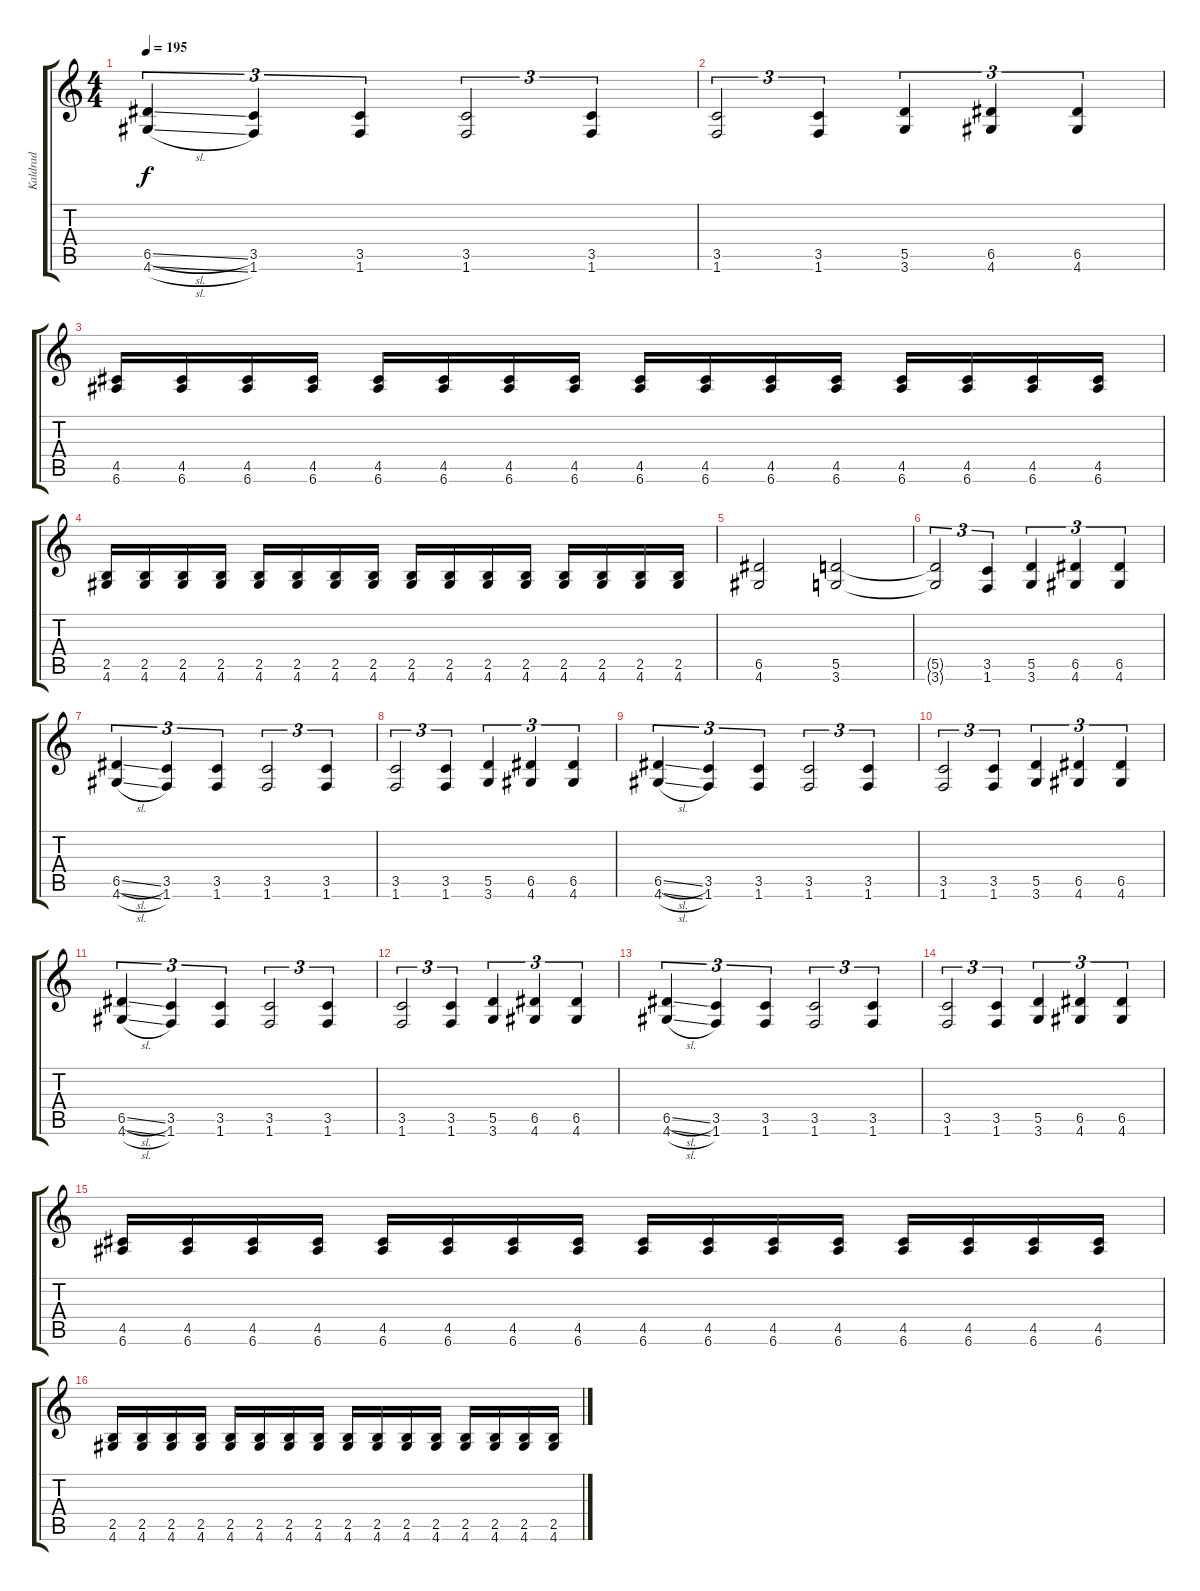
\track ("Kaldrad" "Kaldrad") {instrument distortionguitar}
\staff {score tabs}
\tuning (E4 B3 G3 D3 A2 E2) {hide}
\ts (4 4)
\tempo 195
\clef g2
\ks c
(6.5{sl} 4.6{sl}).4{tu (3 2) dy f} (3.5 1.6).4{tu (3 2)} (3.5 1.6).4{tu (3 2)} (3.5 1.6).2{tu (3 2)} (3.5 1.6).4{tu (3 2)} |
(3.5 1.6).2{tu (3 2)} (3.5 1.6).4{tu (3 2)} (5.5 3.6).4{tu (3 2)} (6.5 4.6).4{tu (3 2)} (6.5 4.6).4{tu (3 2)} |
(4.5 6.6).16 (4.5 6.6).16 (4.5 6.6).16 (4.5 6.6).16 (4.5 6.6).16 (4.5 6.6).16 (4.5 6.6).16 (4.5 6.6).16 (4.5 6.6).16 (4.5 6.6).16 (4.5 6.6).16 (4.5 6.6).16 (4.5 6.6).16 (4.5 6.6).16 (4.5 6.6).16 (4.5 6.6).16 |
(2.5 4.6).16 (2.5 4.6).16 (2.5 4.6).16 (2.5 4.6).16 (2.5 4.6).16 (2.5 4.6).16 (2.5 4.6).16 (2.5 4.6).16 (2.5 4.6).16 (2.5 4.6).16 (2.5 4.6).16 (2.5 4.6).16 (2.5 4.6).16 (2.5 4.6).16 (2.5 4.6).16 (2.5 4.6).16 |
(6.5 4.6).2 (5.5 3.6).2 |
(5.5{t} 3.6{t}).2{tu (3 2)} (3.5 1.6).4{tu (3 2)} (5.5 3.6).4{tu (3 2)} (6.5 4.6).4{tu (3 2)} (6.5 4.6).4{tu (3 2)} |
(6.5{sl} 4.6{sl}).4{tu (3 2)} (3.5 1.6).4{tu (3 2)} (3.5 1.6).4{tu (3 2)} (3.5 1.6).2{tu (3 2)} (3.5 1.6).4{tu (3 2)} |
(3.5 1.6).2{tu (3 2)} (3.5 1.6).4{tu (3 2)} (5.5 3.6).4{tu (3 2)} (6.5 4.6).4{tu (3 2)} (6.5 4.6).4{tu (3 2)} |
(6.5{sl} 4.6{sl}).4{tu (3 2)} (3.5 1.6).4{tu (3 2)} (3.5 1.6).4{tu (3 2)} (3.5 1.6).2{tu (3 2)} (3.5 1.6).4{tu (3 2)} |
(3.5 1.6).2{tu (3 2)} (3.5 1.6).4{tu (3 2)} (5.5 3.6).4{tu (3 2)} (6.5 4.6).4{tu (3 2)} (6.5 4.6).4{tu (3 2)} |
(6.5{sl} 4.6{sl}).4{tu (3 2)} (3.5 1.6).4{tu (3 2)} (3.5 1.6).4{tu (3 2)} (3.5 1.6).2{tu (3 2)} (3.5 1.6).4{tu (3 2)} |
(3.5 1.6).2{tu (3 2)} (3.5 1.6).4{tu (3 2)} (5.5 3.6).4{tu (3 2)} (6.5 4.6).4{tu (3 2)} (6.5 4.6).4{tu (3 2)} |
(6.5{sl} 4.6{sl}).4{tu (3 2)} (3.5 1.6).4{tu (3 2)} (3.5 1.6).4{tu (3 2)} (3.5 1.6).2{tu (3 2)} (3.5 1.6).4{tu (3 2)} |
(3.5 1.6).2{tu (3 2)} (3.5 1.6).4{tu (3 2)} (5.5 3.6).4{tu (3 2)} (6.5 4.6).4{tu (3 2)} (6.5 4.6).4{tu (3 2)} |
(4.5 6.6).16 (4.5 6.6).16 (4.5 6.6).16 (4.5 6.6).16 (4.5 6.6).16 (4.5 6.6).16 (4.5 6.6).16 (4.5 6.6).16 (4.5 6.6).16 (4.5 6.6).16 (4.5 6.6).16 (4.5 6.6).16 (4.5 6.6).16 (4.5 6.6).16 (4.5 6.6).16 (4.5 6.6).16 |
(2.5 4.6).16 (2.5 4.6).16 (2.5 4.6).16 (2.5 4.6).16 (2.5 4.6).16 (2.5 4.6).16 (2.5 4.6).16 (2.5 4.6).16 (2.5 4.6).16 (2.5 4.6).16 (2.5 4.6).16 (2.5 4.6).16 (2.5 4.6).16 (2.5 4.6).16 (2.5 4.6).16 (2.5 4.6).16
